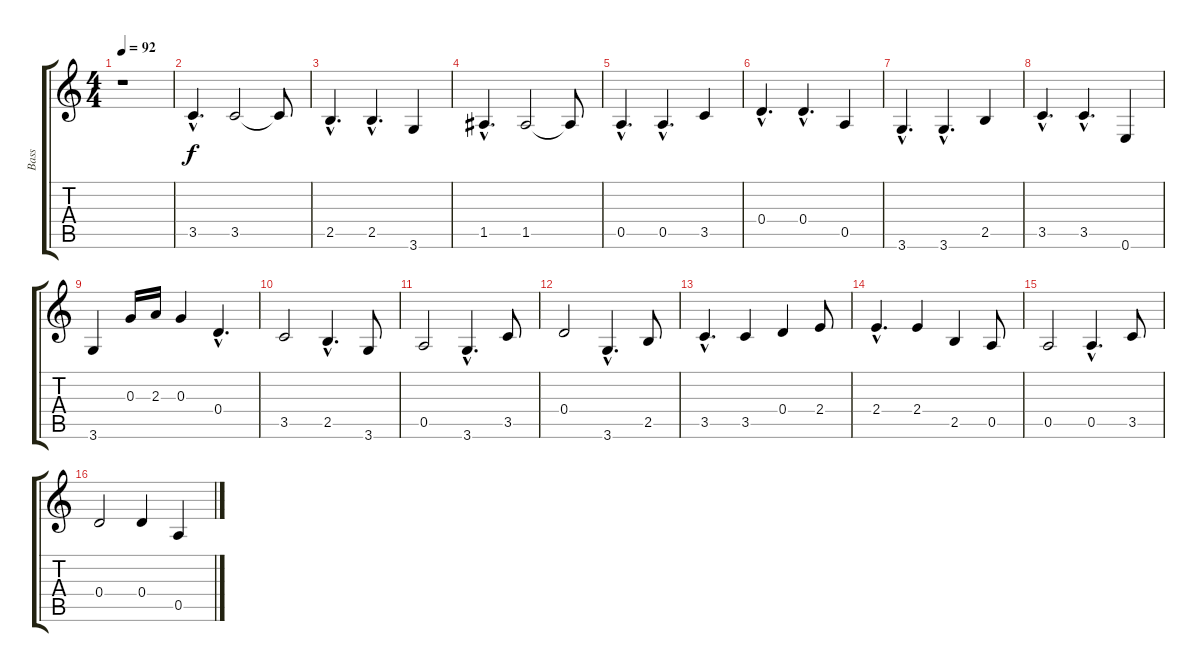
\track ("Bass" "Bass") {instrument acousticbass}
\staff {score tabs}
\tuning (E4 B3 G3 D3 A2 E2) {hide}
\ts (4 4)
\tempo 92
\clef g2
\ks c
r.1{dy f} |
3.5{hac}.4{d} 3.5.2 3.5{t}.8 |
2.5{hac}.4{d} 2.5{hac}.4{d} 3.6.4 |
1.5{hac}.4{d} 1.5.2 1.5{t}.8 |
0.5{hac}.4{d} 0.5{hac}.4{d} 3.5.4 |
0.4{hac}.4{d} 0.4{hac}.4{d} 0.5.4 |
3.6{hac}.4{d} 3.6{hac}.4{d} 2.5.4 |
3.5{hac}.4{d} 3.5{hac}.4{d} 0.6.4 |
3.6.4 0.3.16 2.3.16 0.3.4 0.4{hac}.4{d} |
3.5.2 2.5{hac}.4{d} 3.6.8 |
0.5.2 3.6{hac}.4{d} 3.5.8 |
0.4.2 3.6{hac}.4{d} 2.5.8 |
3.5{hac}.4{d} 3.5.4 0.4.4 2.4.8 |
2.4{hac}.4{d} 2.4.4 2.5.4 0.5.8 |
0.5.2 0.5{hac}.4{d} 3.5.8 |
0.4.2 0.4.4 0.5.4
